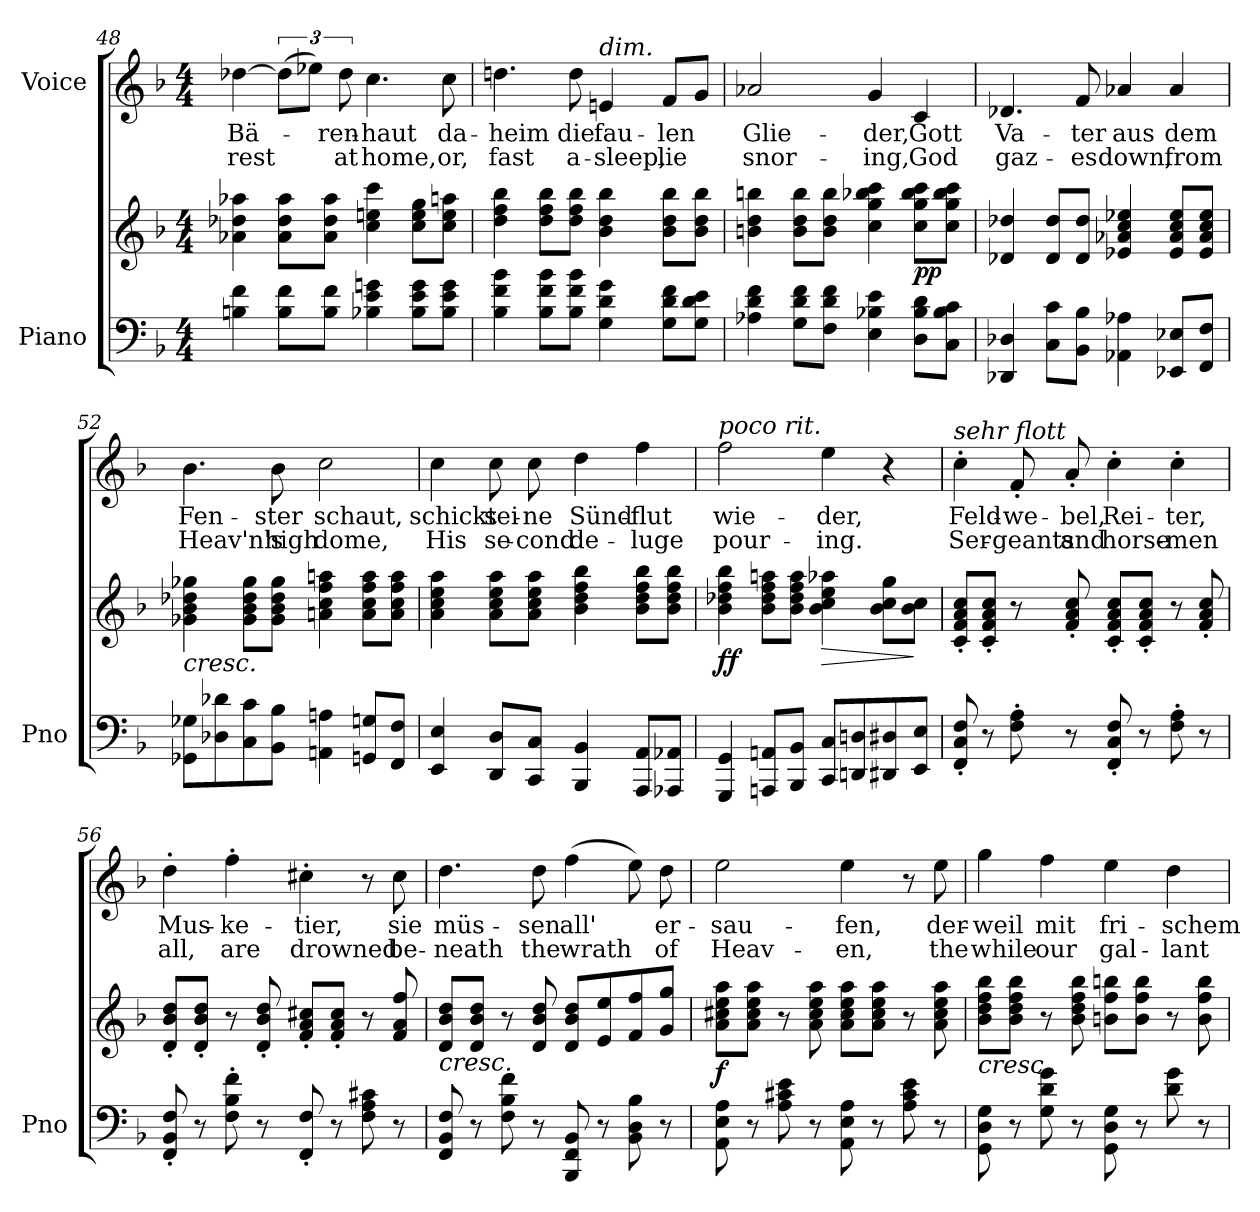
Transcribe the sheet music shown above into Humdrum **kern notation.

**kern	**kern	**dynam	**kern	**text	**text
*part2	*part2	*part2	*part1	*part1	*part1
*staff3	*staff2	*staff2/3	*staff1	*staff1	*staff1
*I"Piano	*	*	*I"Voice	*	*
*I'Pno	*	*	*	*	*
*clefF4	*clefG2	*	*clefG2	*	*
*k[b-]	*k[b-]	*	*k[b-]	*	*
*M4/4	*M4/4	*	*M4/4	*	*
=48	=48	=48	=48	=48	=48
!	!	!	!	!LO:LY:b	!LO:LY:b
4Bn\ 4f\	4a-X\ 4dd-X\ 4aa-X\	.	[4dd-X\	Bä-	rest
8B\ 8f\L	8a-\ 8dd-\ 8aa-\L	.	(>12dd-\L]	.	.
.	.	.	12ee-X\J)	.	.
8B\ 8f\J	8a-\ 8dd-\ 8aa-\J	.	.	.	.
!	!	!	!	!LO:LY:b	!LO:LY:b
.	.	.	12dd-\	-ren-	at
!	!	!	!	!LO:LY:b	!LO:LY:b
4B-X\ 4e\ 4gn\	4cc\ 4een\ 4ccc\	.	4.cc\	-haut	home,
8B-\ 8e\ 8g\L	8cc\ 8ee\ 8gg\L	.	.	.	.
!	!	!	!	!LO:LY:b	!LO:LY:b
8B-\ 8e\ 8g\J	8cc\ 8ee\ 8aan\J	.	8cc\	da-	or,
!!LO:LB:g=z
=49	=49	=49	=49	=49	=49
*	*	*	*MM120	*	*
!	!	!	!	!LO:LY:b	!LO:LY:b
4B-\ 4f\ 4b-\	4dd\ 4ff\ 4bb-\	.	4.ddn\	-heim	fast
8B-\ 8f\ 8b-\L	8dd\ 8ff\ 8bb-\L	.	.	.	.
!	!	!	!	!LO:LY:b	!LO:LY:b
8B-\ 8f\ 8b-\J	8dd\ 8ff\ 8bb-\J	.	8dd\	die	a-
*	*	*	*MM110	*	*
!	!	!	!LO:TX:a:i:t=dim.	!	!
!	!	!	!	!LO:LY:b	!LO:LY:b
4G\ 4d\ 4g\	4b-\ 4dd\ 4bb-\	.	4en/	fau-	-sleep,
!	!	!	!	!LO:LY:b	!LO:LY:b
8G\ 8d\ 8f\L	8b-\ 8dd\ 8bb-\L	.	8f/L	-len	lie
8G\ 8d\ 8e\J	8b-\ 8dd\ 8bb-\J	.	8g/J	.	.
=50	=50	=50	=50	=50	=50
*	*	*	*MM105	*	*
!	!	!	!	!LO:LY:b	!LO:LY:b
*	*	*	*^	*	*
4A-X\ 4d\ 4f\	4bn\ 4dd\ 4bbn\	.	2a-X/	4ryy	Glie-	snor-
*	*	*	*MM100	*	*	*
8G\ 8d\ 8f\L	8b\ 8dd\ 8bb\L	.	.	2.ryy	.	.
8F\ 8d\ 8f\J	8b\ 8dd\ 8bb\J	.	.	.	.	.
!	!	!	!	!	!LO:LY:b	!LO:LY:b
4E\ 4B-X\ 4e\	4cc\ 4gg\ 4bb-X\ 4ccc\	.	4g/	.	-der,	-ing,
!	!	!LO:DY:b	!	!	!LO:LY:b	!LO:LY:b
8D\ 8B-\ 8d\L	8cc\ 8gg\ 8bb-\ 8ccc\L	pp	4c/	.	Gott	God
8C\ 8B-\ 8c\J	8cc\ 8gg\ 8bb-\ 8ccc\J	.	.	.	.	.
=51	=51	=51	=51	=51	=51	=51
!	!	!	!LO:TX:a:i:t=Voriges Zeitmass	!	!	!
!	!	!	!	!	!LO:LY:b	!LO:LY:b
*	*	*	*v	*v	*	*
4DD-X/ 4D-X/	4d-X/ 4dd-X/	.	4.d-X/	Va-	gaz-
8C\ 8c\L	8d-/ 8dd-/L	.	.	.	.
!	!	!	!	!LO:LY:b	!LO:LY:b
8BB-\ 8B-\J	8d-/ 8dd-/J	.	8f/	-ter	-es
!	!	!	!	!LO:LY:b	!LO:LY:b
4AA-X\ 4A-X\	4e-X/ 4a-X/ 4cc/ 4ee-X/	.	4a-X/	aus	down,
!	!	!	!	!LO:LY:b	!LO:LY:b
8EE-X/ 8E-X/L	8e-/ 8a-/ 8cc/ 8ee-/L	.	4a-/	dem	from
8FF/ 8F/J	8e-/ 8a-/ 8cc/ 8ee-/J	.	.	.	.
=52	=52	=52	=52	=52	=52
!	!LO:TX:b:i:t=cresc.	!	!	!	!
!	!	!	!	!LO:LY:b	!LO:LY:b
8GG-X\ 8G-X\L	4g-X\ 4b-\ 4dd-X\ 4gg-X\	.	4.b-\	Fen-	Heav'n's
8D-X\ 8d-X\	.	.	.	.	.
8C\ 8c\	8g-\ 8b-\ 8dd-\ 8gg-\L	.	.	.	.
!	!	!	!	!LO:LY:b	!LO:LY:b
8BB-\ 8B-\J	8g-\ 8b-\ 8dd-\ 8gg-\J	.	8b-\	-ster	high
!	!	!	!	!LO:LY:b	!LO:LY:b
4AAn\ 4An\	4an\ 4cc\ 4ff\ 4aan\	.	2cc\	schaut,	dome,
8GGn/ 8Gn/L	8a\ 8cc\ 8ff\ 8aa\L	.	.	.	.
8FF/ 8F/J	8a\ 8cc\ 8ff\ 8aa\J	.	.	.	.
!!LO:LB:g=z
=53	=53	=53	=53	=53	=53
!	!	!	!	!LO:LY:b	!LO:LY:b
4EE/ 4E/	4a\ 4cc\ 4ee\ 4aa\	.	4cc\	schickt	His
!	!	!	!	!LO:LY:b	!LO:LY:b
8DD/ 8D/L	8a\ 8cc\ 8ee\ 8aa\L	.	8cc\	sei-	se-
!	!	!	!	!LO:LY:b	!LO:LY:b
8CC/ 8C/J	8a\ 8cc\ 8ee\ 8aa\J	.	8cc\	-ne	-cond
!	!	!	!	!LO:LY:b	!LO:LY:b
4BBB-/ 4BB-/	4b-\ 4dd\ 4ff\ 4bb-\	.	4dd\	Sünd-	de-
!	!	!	!	!LO:LY:b	!LO:LY:b
8AAA/ 8AA/L	8b-\ 8dd\ 8ff\ 8bb-\L	.	4ff\	-flut	-luge
8AAA-X/ 8AA-X/J	8b-\ 8dd\ 8ff\ 8bb-\J	.	.	.	.
=54	=54	=54	=54	=54	=54
!	!	!	!LO:TX:a:i:t=poco rit.	!	!
!	!	!LO:DY:b	!	!LO:LY:b	!LO:LY:b
4GGG/ 4GG/	4b-\ 4dd-X\ 4ff\ 4bb-\	ff	2ff\	wie-	pour-
8AAAn/ 8AAn/L	8b-\ 8dd-\ 8ff\ 8aan\L	.	.	.	.
8BBB-/ 8BB-/J	8b-\ 8dd-\ 8ff\ 8aa\J	.	.	.	.
*	*	*	*MM120	*	*
!	!	!LO:HP:b	!	!LO:LY:b	!LO:LY:b
8CC/ 8C/L	4b-\ 4cc\ 4ee\ 4aa-X\	>	4ee\	-der,	-ing.
8DDn/ 8Dn/	.	.	.	.	.
*	*	*	*MM110	*	*
8DD#X/ 8D#X/	8b-\ 8cc\ 8gg\L	.	4r	.	.
8EE/ 8E/J	8b-\ 8cc\J	]	.	.	.
=55	=55	=55	=55	=55	=55
!	!	!	!LO:TX:a:i:t=sehr flott	!	!
!	!	!LO:DY:b	!	!LO:LY:b	!LO:LY:b
!	!	!LO:DY:n=1:b	!	!	!
8FF/' 8C/' 8F/'	8c/' 8f/' 8a/' 8cc/'L	p other-dynamics	4cc'\	Feld-	Ser-
8r	8c/' 8f/' 8a/' 8cc/'J	.	.	.	.
!	!	!	!	!LO:LY:b	!LO:LY:b
8F\' 8A\'	8r	.	8f'/	-we-	-geants
!	!	!	!	!LO:LY:b	!LO:LY:b
8r	8f/' 8a/' 8cc/'	.	8a'/	-bel,	and
!	!	!	!	!LO:LY:b	!LO:LY:b
8FF/' 8C/' 8F/'	8c/' 8f/' 8a/' 8cc/'L	.	4cc'\	Rei-	horse-
8r	8c/' 8f/' 8a/' 8cc/'J	.	.	.	.
!	!	!	!	!LO:LY:b	!LO:LY:b
8F\' 8A\'	8r	.	4cc'\	-ter,	-men
8r	8f/' 8a/' 8cc/'	.	.	.	.
!!LO:PB:g=z
=56	=56	=56	=56	=56	=56
!	!	!	!	!LO:LY:b	!LO:LY:b
8FF/' 8BB-/' 8F/'	8d/' 8b-/' 8dd/'L	.	4dd'\	Mus-	all,
8r	8d/' 8b-/' 8dd/'J	.	.	.	.
!	!	!	!	!LO:LY:b	!LO:LY:b
8F\' 8B-\' 8f\'	8r	.	4ff'\	-ke-	are
8r	8d/' 8b-/' 8dd/'	.	.	.	.
!	!	!	!	!LO:LY:b	!LO:LY:b
8FF/' 8F/'	8f/' 8a/' 8cc#X/'L	.	4cc#X'\	-tier,	drowned
8r	8f/' 8a/' 8cc#/'J	.	.	.	.
8F\ 8A\ 8c#X\	8r	.	8r	.	.
!	!	!	!	!LO:LY:b	!LO:LY:b
8r	8f/ 8a/ 8ff/	.	8cc#\	sie	be-
=57	=57	=57	=57	=57	=57
!	!LO:TX:b:i:t=cresc.	!	!	!	!
!	!	!	!	!LO:LY:b	!LO:LY:b
8FF/ 8BB-/ 8F/	8d/ 8b-/ 8dd/L	.	4.dd\	müs-	-neath
8r	8d/ 8b-/ 8dd/J	.	.	.	.
8F\ 8B-\ 8f\	8r	.	.	.	.
!	!	!	!	!LO:LY:b	!LO:LY:b
8r	8d/ 8b-/ 8dd/	.	8dd\	-sen	the
!	!	!	!	!LO:LY:b	!LO:LY:b
8BBB-/ 8FF/ 8BB-/	8d/ 8b-/ 8dd/L	.	(>4ff\	all'	wrath
8r	8e/ 8ee/	.	.	.	.
8BB-\ 8D\ 8B-\	8f/ 8ff/	.	8ee\)	.	.
!	!	!	!	!LO:LY:b	!LO:LY:b
8r	8g/ 8gg/J	.	8dd\	er-	of
=58	=58	=58	=58	=58	=58
!	!	!LO:DY:b	!	!LO:LY:b	!LO:LY:b
8AA\ 8E\ 8A\	8a\ 8cc#X\ 8ee\ 8aa\L	f	2ee\	-sau-	Heav-
8r	8a\ 8cc#\ 8ee\ 8aa\J	.	.	.	.
8A\ 8c#X\ 8e\	8r	.	.	.	.
8r	8a\ 8cc#\ 8ee\ 8aa\	.	.	.	.
!	!	!	!	!LO:LY:b	!LO:LY:b
8AA\ 8E\ 8A\	8a\ 8cc#\ 8ee\ 8aa\L	.	4ee\	-fen,	-en,
8r	8a\ 8cc#\ 8ee\ 8aa\J	.	.	.	.
8A\ 8c#\ 8e\	8r	.	8r	.	.
!	!	!	!	!LO:LY:b	!LO:LY:b
8r	8a\ 8cc#\ 8ee\ 8aa\	.	8ee\	der-	the
!!LO:LB:g=z
=59	=59	=59	=59	=59	=59
!	!LO:TX:b:i:t=cresc.	!	!	!	!
!	!	!	!	!LO:LY:b	!LO:LY:b
8GG\ 8D\ 8G\	8b-\ 8dd\ 8ff\ 8bb-\L	.	4gg\	-weil	while
8r	8b-\ 8dd\ 8ff\ 8bb-\J	.	.	.	.
!	!	!	!	!LO:LY:b	!LO:LY:b
8G\ 8d\ 8g\	8r	.	4ff\	mit	our
8r	8b-\ 8dd\ 8ff\ 8bb-\	.	.	.	.
!	!	!	!	!LO:LY:b	!LO:LY:b
8GG\ 8D\ 8G\	8bn\ 8ff\ 8bbn\L	.	4ee\	fri-	gal-
8r	8b\ 8ff\ 8bb\J	.	.	.	.
!	!	!	!	!LO:LY:b	!LO:LY:b
8d\ 8g\	8r	.	4dd\	-schem	-lant
8r	8b\ 8ff\ 8bb\	.	.	.	.
=	=	=	=	=	=
*-	*-	*-	*-	*-	*-
